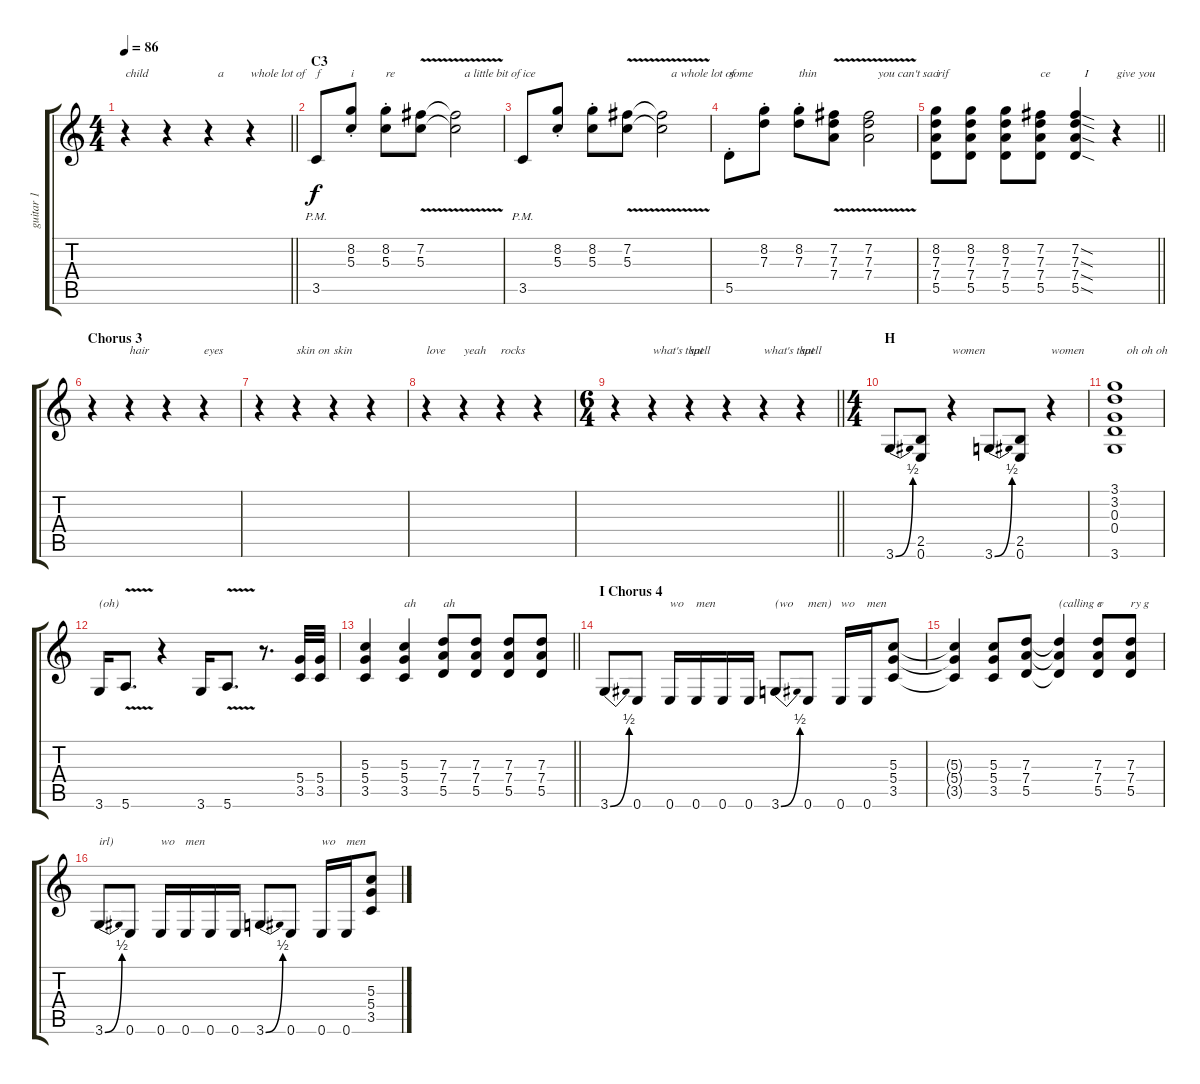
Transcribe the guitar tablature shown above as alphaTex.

\track ("guitar 1" "guitar 1") {instrument distortionguitar}
\staff {score tabs}
\tuning (E4 B3 G3 D3 A2 E2) {hide}
\ts (4 4)
\tempo 86
\clef g2
\barLineRight lightlight
\ks c
r.4{txt "child" dy ff} r.4 r.4{txt "   a"} r.4{txt "whole lot of"} |
\section ("" "C3")
3.5{pm}.8{txt "f" dy f instrument distortionguitar} (8.2{st} 5.3{st}).8{txt "i"} (8.2{st} 5.3{st}).8{txt "re"} (7.2{v} 5.3{v}).8 (7.2{t} 5.3{t}).2{txt "   a little bit of"} |
3.5{pm}.8{txt "ice"} (8.2{st} 5.3{st}).8 (8.2{st} 5.3{st}).8 (7.2{v} 5.3{v}).8 (7.2{t} 5.3{t}).2{txt "   a whole lot of"} |
5.5{st}.8{txt "some"} (8.2{st} 7.3{st}).8 (8.2{st} 7.3{st}).8{txt "thin"} (7.2{v} 7.3{v} 7.4).8 (7.2{v} 7.3{v} 7.4{v}).2{txt "   you can't sacrif"} |
\barLineRight lightlight
(8.2 7.3 7.4 5.5).8{txt "i"} (8.2 7.3 7.4 5.5).8 (8.2 7.3 7.4 5.5).8 (7.2 7.3 7.4 5.5).8{txt "ce"} (7.2{sod} 7.3{sod} 7.4{sod} 5.5{sod}).4{txt "   I"} r.4{txt "give you"} |
\section ("" "Chorus 3")
r.4 r.4{txt "hair"} r.4 r.4{txt "eyes"} |
r.4 r.4{txt "skin on"} r.4{txt "skin"} r.4 |
r.4{txt "love"} r.4{txt "yeah"} r.4{txt "rocks"} r.4 |
\ts (6 4)
\barLineRight lightlight
r.4 r.4{txt "what's that"} r.4{txt "spell"} r.4 r.4{txt "what's that"} r.4{txt "spell"} |
\ts (4 4)
\section ("" "H")
3.6{be (bend 0 0 60 2)}.8 (2.5 0.6).8 r.4{txt "women"} 3.6{be (bend 0 0 60 2)}.8 (2.5 0.6).8 r.4{txt "women"} |
(3.1 3.2 0.3 0.4 3.6).1{txt "    oh oh oh"} |
3.6.16{txt "(oh)"} 5.6{v}.8{d} r.4 3.6.16 5.6{v}.8{d} r.8{d} (5.4 3.5).32 (5.4 3.5).32 |
\barLineRight lightlight
(5.3 5.4 3.5).4 (5.3 5.4 3.5).4{txt "ah"} (7.3 7.4 5.5).8{txt "ah"} (7.3 7.4 5.5).8 (7.3 7.4 5.5).8 (7.3 7.4 5.5).8 |
\section ("" "I Chorus 4")
3.6{be (bend 0 0 60 2)}.8 0.6.8 0.6.16{txt "wo"} 0.6.16{txt "men"} 0.6.16 0.6.16 3.6{be (bend 0 0 60 2)}.8{txt "(wo"} 0.6.8{txt "men)"} 0.6.16{txt "wo"} 0.6.16{txt "men"} (5.3 5.4 3.5).8 |
(5.3{t} 5.4{t} 3.5{t}).4 (5.3 5.4 3.5).8 (7.3 7.4 5.5).8 (7.3{t} 7.4{t} 5.5{t}).4{txt "(calling e"} (7.3 7.4 5.5).8{txt "v"} (7.3 7.4 5.5).8{txt "ry g"} |
3.6{be (bend 0 0 60 2)}.8{txt "irl)"} 0.6.8 0.6.16{txt "wo"} 0.6.16{txt "men"} 0.6.16 0.6.16 3.6{be (bend 0 0 60 2)}.8 0.6.8 0.6.16{txt "wo"} 0.6.16{txt "men"} (5.3 5.4 3.5).8
